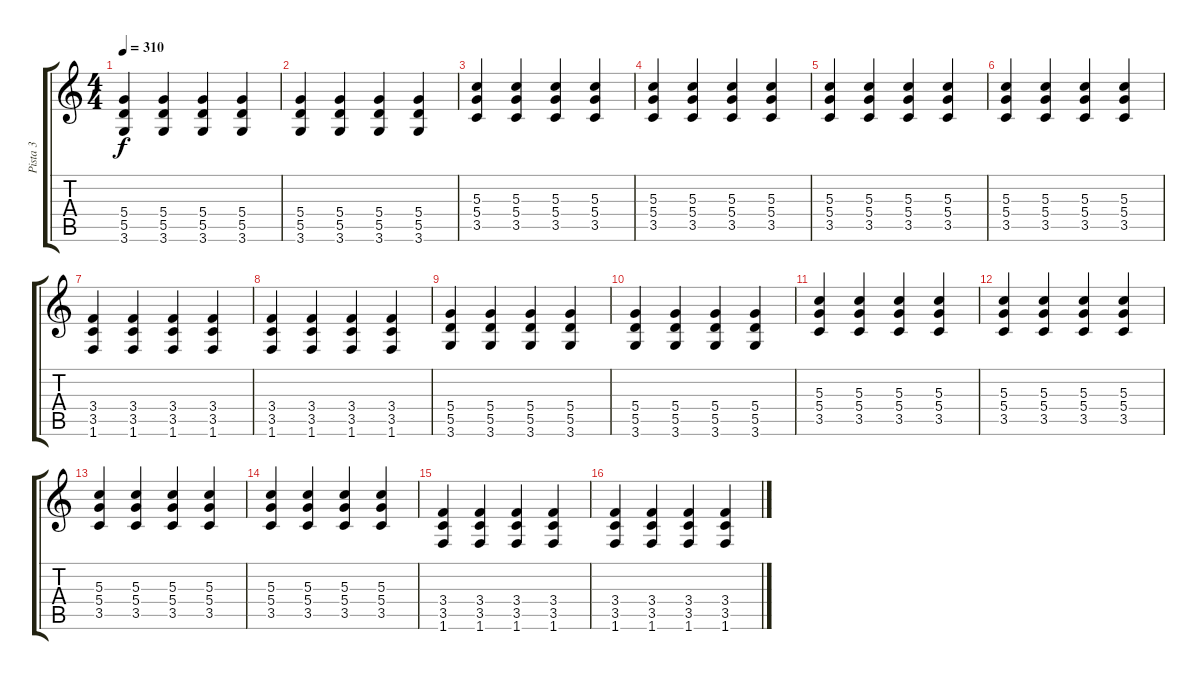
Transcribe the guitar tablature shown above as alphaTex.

\track ("Pista 3" "Pista 3") {instrument distortionguitar}
\staff {score tabs}
\tuning (E4 B3 G3 D3 A2 E2) {hide}
\ts (4 4)
\tempo 310
\clef g2
\ks c
(5.4 5.5 3.6).4{dy f} (5.4 5.5 3.6).4 (5.4 5.5 3.6).4 (5.4 5.5 3.6).4 |
(5.4 5.5 3.6).4 (5.4 5.5 3.6).4 (5.4 5.5 3.6).4 (5.4 5.5 3.6).4 |
(5.3 5.4 3.5).4 (5.3 5.4 3.5).4 (5.3 5.4 3.5).4 (5.3 5.4 3.5).4 |
(5.3 5.4 3.5).4 (5.3 5.4 3.5).4 (5.3 5.4 3.5).4 (5.3 5.4 3.5).4 |
(5.3 5.4 3.5).4 (5.3 5.4 3.5).4 (5.3 5.4 3.5).4 (5.3 5.4 3.5).4 |
(5.3 5.4 3.5).4 (5.3 5.4 3.5).4 (5.3 5.4 3.5).4 (5.3 5.4 3.5).4 |
(3.4 3.5 1.6).4 (3.4 3.5 1.6).4 (3.4 3.5 1.6).4 (3.4 3.5 1.6).4 |
(3.4 3.5 1.6).4 (3.4 3.5 1.6).4 (3.4 3.5 1.6).4 (3.4 3.5 1.6).4 |
(5.4 5.5 3.6).4 (5.4 5.5 3.6).4 (5.4 5.5 3.6).4 (5.4 5.5 3.6).4 |
(5.4 5.5 3.6).4 (5.4 5.5 3.6).4 (5.4 5.5 3.6).4 (5.4 5.5 3.6).4 |
(5.3 5.4 3.5).4 (5.3 5.4 3.5).4 (5.3 5.4 3.5).4 (5.3 5.4 3.5).4 |
(5.3 5.4 3.5).4 (5.3 5.4 3.5).4 (5.3 5.4 3.5).4 (5.3 5.4 3.5).4 |
(5.3 5.4 3.5).4 (5.3 5.4 3.5).4 (5.3 5.4 3.5).4 (5.3 5.4 3.5).4 |
(5.3 5.4 3.5).4 (5.3 5.4 3.5).4 (5.3 5.4 3.5).4 (5.3 5.4 3.5).4 |
(3.4 3.5 1.6).4 (3.4 3.5 1.6).4 (3.4 3.5 1.6).4 (3.4 3.5 1.6).4 |
(3.4 3.5 1.6).4 (3.4 3.5 1.6).4 (3.4 3.5 1.6).4 (3.4 3.5 1.6).4
